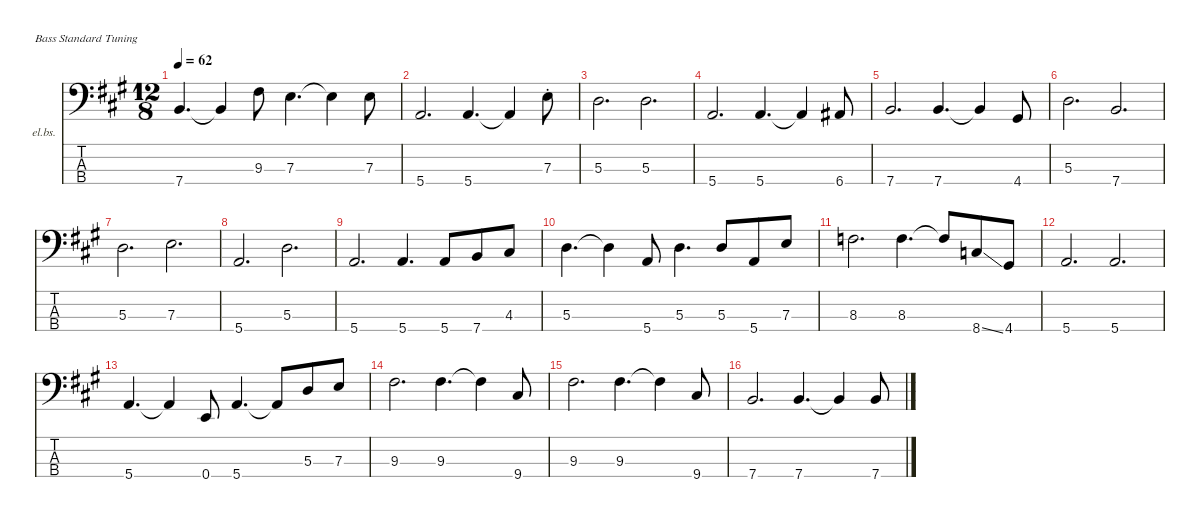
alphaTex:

\defaultSystemsLayout 4
\hideDynamics
\bracketExtendMode nobrackets
\firstSystemTrackNameOrientation horizontal
\otherSystemsTrackNameOrientation horizontal
\track ("Bass" "el.bs.") {instrument electricbassfinger}
\staff {score tabs}
\tuning (G2 D2 A1 E1)
\ts (12 8)
\tempo 62
\clef f4
\ks a
7.4{acc forcenatural}.4{d dy f} 7.4{t acc forcenatural}.4 9.3{acc #}.8 7.3{acc forcenatural}.4{d} 7.3{t acc forcenatural}.4 7.3{acc forcenatural}.8 |
5.4{acc forcenatural}.2{d} 5.4{acc forcenatural}.4{d} 5.4{t acc forcenatural}.4 7.3{st acc forcenatural}.8 |
5.3{acc forcenatural}.2{d} 5.3{acc forcenatural}.2{d} |
5.4{acc forcenatural}.2{d} 5.4{acc forcenatural}.4{d} 5.4{t acc forcenatural}.4 6.4{acc #}.8 |
7.4{acc forcenatural}.2{d} 7.4{acc forcenatural}.4{d} 7.4{t acc forcenatural}.4 4.4{acc #}.8 |
5.3{acc forcenatural}.2{d} 7.4{acc forcenatural}.2{d} |
5.3{acc forcenatural}.2{d} 7.3{acc forcenatural}.2{d} |
5.4{acc forcenatural}.2{d} 5.3{acc forcenatural}.2{d} |
5.4{acc forcenatural}.2{d} 5.4{acc forcenatural}.4{d} 5.4{acc forcenatural}.8 7.4{acc forcenatural}.8 4.3{acc #}.8 |
5.3{acc forcenatural}.4{d} 5.3{t acc forcenatural}.4 5.4{acc forcenatural}.8 5.3{acc forcenatural}.4{d} 5.3{acc forcenatural}.8 5.4{acc forcenatural}.8 7.3{acc forcenatural}.8 |
8.3{acc forcenatural}.2{d} 8.3{acc forcenatural}.4{d} 8.3{t acc forcenatural}.8 8.4{ss acc forcenatural}.8 4.4{acc #}.8 |
5.4{acc forcenatural}.2{d} 5.4{acc forcenatural}.2{d} |
5.4{acc forcenatural}.4{d} 5.4{t acc forcenatural}.4 0.4{acc forcenatural}.8 5.4{acc forcenatural}.4{d} 5.4{t acc forcenatural}.8 5.3{acc forcenatural}.8 7.3{acc forcenatural}.8 |
9.3{acc #}.2{d} 9.3{acc #}.4{d} 9.3{t acc #}.4 9.4{acc #}.8 |
9.3{acc #}.2{d} 9.3{acc #}.4{d} 9.3{t acc #}.4 9.4{acc #}.8 |
7.4{acc forcenatural}.2{d} 7.4{acc forcenatural}.4{d} 7.4{t acc forcenatural}.4 7.4{acc forcenatural}.8
